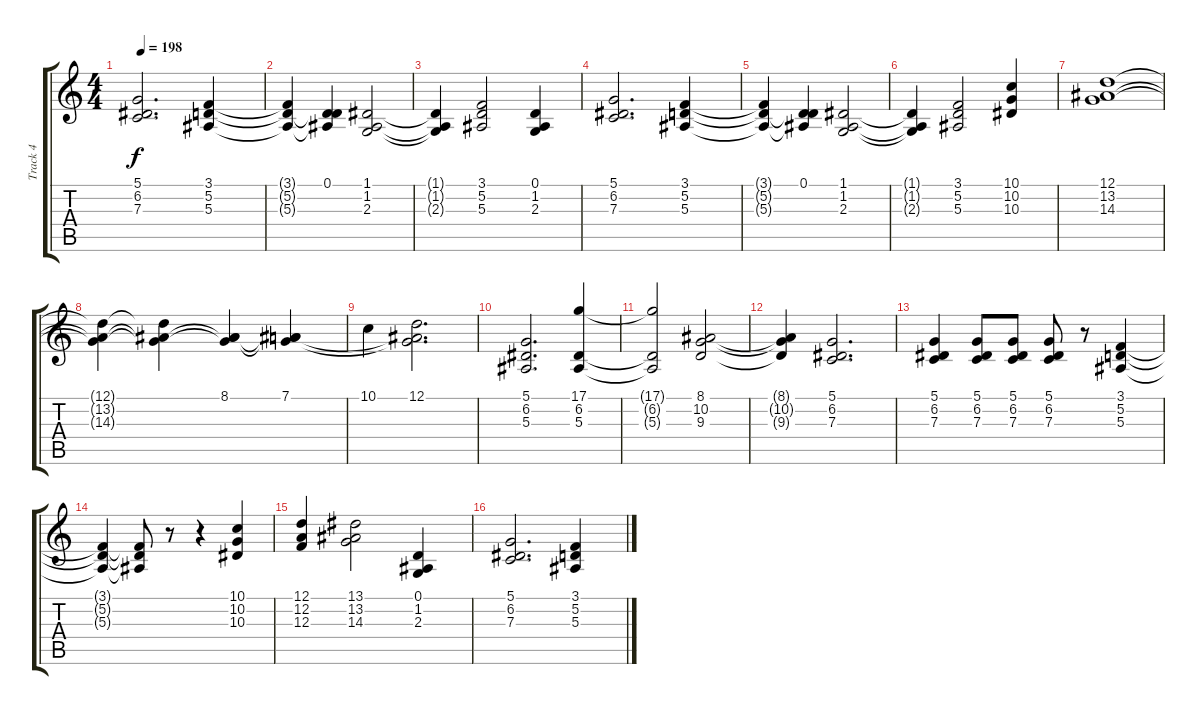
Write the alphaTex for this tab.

\track ("Track 4" "Track 4") {instrument choiraahs}
\staff {score tabs}
\tuning (D4 A3 F3 C3 G2 C2) {hide}
\ts (4 4)
\tempo 198
\clef g2
\ks c
(5.1 6.2 7.3).2{d dy f} (3.1 5.2 5.3).4 |
(3.1{t} 5.2{t} 5.3{t}).4 (0.1 5.2{t} 5.3{t}).4 (1.1 1.2 2.3).2 |
(1.1{t} 1.2{t} 2.3{t}).4 (3.1 5.2 5.3).2 (0.1 1.2 2.3).4 |
(5.1 6.2 7.3).2{d} (3.1 5.2 5.3).4 |
(3.1{t} 5.2{t} 5.3{t}).4 (0.1 5.2{t} 5.3{t}).4 (1.1 1.2 2.3).2 |
(1.1{t} 1.2{t} 2.3{t}).4 (3.1 5.2 5.3).2 (10.1 10.2 10.3).4 |
(12.1 13.2 14.3).1 |
(12.1{t} 13.2{t} 14.3{t}).4 (12.1{t} 13.2{t} 14.3{t}).4 (8.1 13.2{t} 14.3{t}).4 (7.1 13.2{t} 14.3{t}).4 |
10.1.4 (12.1 13.2{t} 14.3{t}).2{d} |
(5.1 6.2 5.3).2{d} (17.1 6.2 5.3).4 |
(17.1{t} 6.2{t} 5.3{t}).2 (8.1 10.2 9.3).2 |
(8.1{t} 10.2{t} 9.3{t}).4 (5.1 6.2 7.3).2{d} |
(5.1 6.2 7.3).4 (5.1 6.2 7.3).8 (5.1 6.2 7.3).8 (5.1 6.2 7.3).8 r.8 (3.1 5.2 5.3).4 |
(3.1{t} 5.2{t} 5.3{t}).4 (3.1{t} 5.2{t} 5.3{t}).8 r.8 r.4 (10.1 10.2 10.3).4 |
(12.1 12.2 12.3).4 (13.1 13.2 14.3).2 (0.1 1.2 2.3).4 |
(5.1 6.2 7.3).2{d} (3.1 5.2 5.3).4
